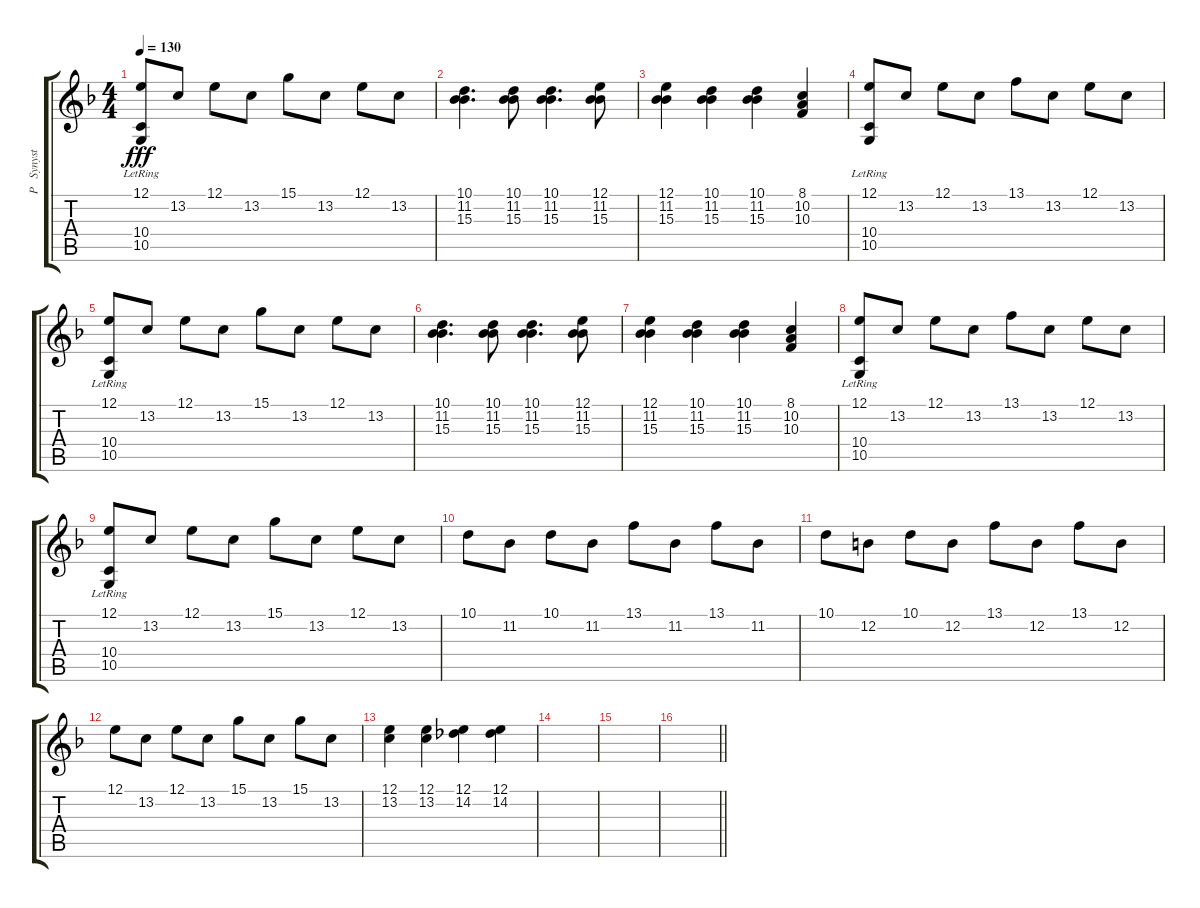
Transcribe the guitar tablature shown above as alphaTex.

\track ("P   Synyster Gates" "P   Synyst") {instrument acousticgrandpiano}
\staff {score tabs}
\tuning (E4 B3 G3 D3 A2 D2) {hide}
\ts (4 4)
\tempo 130
\clef g2
\ks dminor
(12.1 10.4{lr} 10.5{lr}).8{dy fff} 13.2.8 12.1.8 13.2.8 15.1.8 13.2.8 12.1.8 13.2.8 |
(10.1 11.2 15.3).4{d} (10.1 11.2 15.3).8 (10.1 11.2 15.3).4{d} (12.1 11.2 15.3).8 |
(12.1 11.2 15.3).4 (10.1 11.2 15.3).4 (10.1 11.2 15.3).4 (8.1 10.2 10.3).4 |
(12.1 10.4{lr} 10.5).8 13.2.8 12.1.8 13.2.8 13.1.8 13.2.8 12.1.8 13.2.8 |
(12.1 10.4{lr} 10.5{lr}).8 13.2.8 12.1.8 13.2.8 15.1.8 13.2.8 12.1.8 13.2.8 |
(10.1 11.2 15.3).4{d} (10.1 11.2 15.3).8 (10.1 11.2 15.3).4{d} (12.1 11.2 15.3).8 |
(12.1 11.2 15.3).4 (10.1 11.2 15.3).4 (10.1 11.2 15.3).4 (8.1 10.2 10.3).4 |
(12.1 10.4{lr} 10.5).8 13.2.8 12.1.8 13.2.8 13.1.8 13.2.8 12.1.8 13.2.8 |
(12.1 10.4{lr} 10.5{lr}).8 13.2.8 12.1.8 13.2.8 15.1.8 13.2.8 12.1.8 13.2.8 |
10.1.8 11.2.8 10.1.8 11.2.8 13.1.8 11.2.8 13.1.8 11.2.8 |
10.1.8 12.2.8 10.1.8 12.2.8 13.1.8 12.2.8 13.1.8 12.2.8 |
12.1.8 13.2.8 12.1.8 13.2.8 15.1.8 13.2.8 15.1.8 13.2.8 |
(12.1 13.2).4 (12.1 13.2).4 (12.1 14.2).4 (12.1 14.2).4 |
|
|
\barLineRight lightlight
